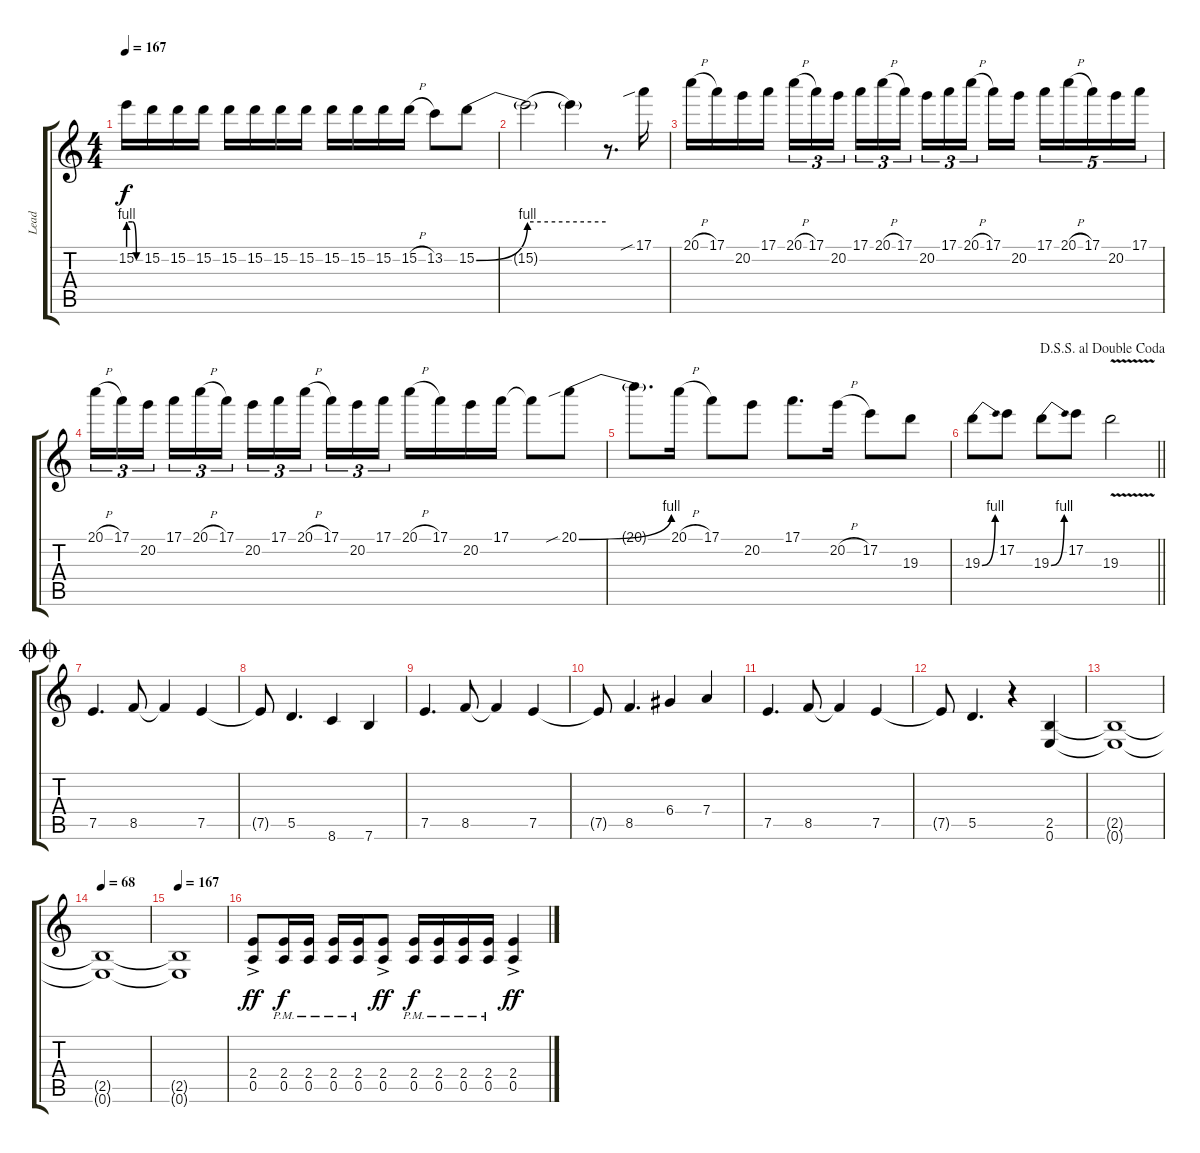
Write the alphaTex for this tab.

\track ("Lead" "Lead") {instrument distortionguitar}
\staff {score tabs}
\tuning (E4 B3 G3 D3 A2 E2) {hide}
\ts (4 4)
\tempo 167
\clef g2
\ks c
15.2{be (custom 0 4 20 4 40 0 60 0) t}.16{dy f} 15.2.16 15.2.16 15.2.16 15.2.16 15.2.16 15.2.16 15.2.16 15.2.16 15.2.16 15.2.16 15.2{h}.16 13.2.8 15.2{be (bend 0 0 60 4)}.8 |
15.2{be (hold 0 4 60 4) t}.2 15.2{t}.4 r.8{d} 17.1{sib}.16 |
20.1{h}.16 17.1.16 20.2.16 17.1.16 20.1{h}.16{tu (3 2)} 17.1.16{tu (3 2)} 20.2.16{tu (3 2) beam splitsecondary} 17.1.16{tu (3 2)} 20.1{h}.16{tu (3 2)} 17.1.16{tu (3 2)} 20.2.16{tu (3 2)} 17.1.16{tu (3 2)} 20.1{h}.16{tu (3 2) beam splitsecondary} 17.1.16 20.2.16 17.1.16{tu (5 4)} 20.1{h}.16{tu (5 4)} 17.1.16{tu (5 4)} 20.2.16{tu (5 4)} 17.1.16{tu (5 4)} |
20.1{h}.16{tu (3 2)} 17.1.16{tu (3 2)} 20.2.16{tu (3 2) beam splitsecondary} 17.1.16{tu (3 2)} 20.1{h}.16{tu (3 2)} 17.1.16{tu (3 2)} 20.2.16{tu (3 2)} 17.1.16{tu (3 2)} 20.1{h}.16{tu (3 2) beam splitsecondary} 17.1.16{tu (3 2)} 20.2.16{tu (3 2)} 17.1.16{tu (3 2)} 20.1{h}.16 17.1.16 20.2.16 17.1.16 17.1{t}.8 20.1{be (bend 0 0 60 4) sib}.8 |
20.1{t}.8{d} 20.1{h}.16 17.1.8 20.2.8 17.1.8{d} 20.2{h}.16 17.2.8 19.3.8 |
\jump dalsegnosegnoaldoublecoda
\barLineRight lightlight
19.3{be (bend 0 0 60 4)}.8 17.2.8 19.3{be (bend 0 0 60 4)}.8 17.2.8 19.3{v}.2 |
\jump doublecoda
7.5.4{d} 8.5.8 8.5{t}.4 7.5.4 |
7.5{t}.8 5.5.4{d} 8.6.4 7.6.4 |
7.5.4{d} 8.5.8 8.5{t}.4 7.5.4 |
7.5{t}.8 8.5.4{d} 6.4.4 7.4.4 |
7.5.4{d} 8.5.8 8.5{t}.4 7.5.4 |
7.5{t}.8 5.5.4{d} r.4 (2.5 0.6).4 |
(2.5{t} 0.6{t}).1 |
\tempo 68
(2.5{t} 0.6{t}).1 |
\tempo 167
(2.5{t} 0.6{t}).1 |
(2.4{ac} 0.5{ac}).8{dy ff} (2.4{pm} 0.5{pm}).16{dy f} (2.4{pm} 0.5{pm}).16 (2.4{pm} 0.5{pm}).16 (2.4{pm} 0.5{pm}).16 (2.4{ac} 0.5{ac}).8{dy ff} (2.4{pm} 0.5{pm}).16{dy f} (2.4{pm} 0.5{pm}).16 (2.4{pm} 0.5{pm}).16 (2.4{pm} 0.5{pm}).16 (2.4{ac} 0.5{ac}).4{dy ff}
